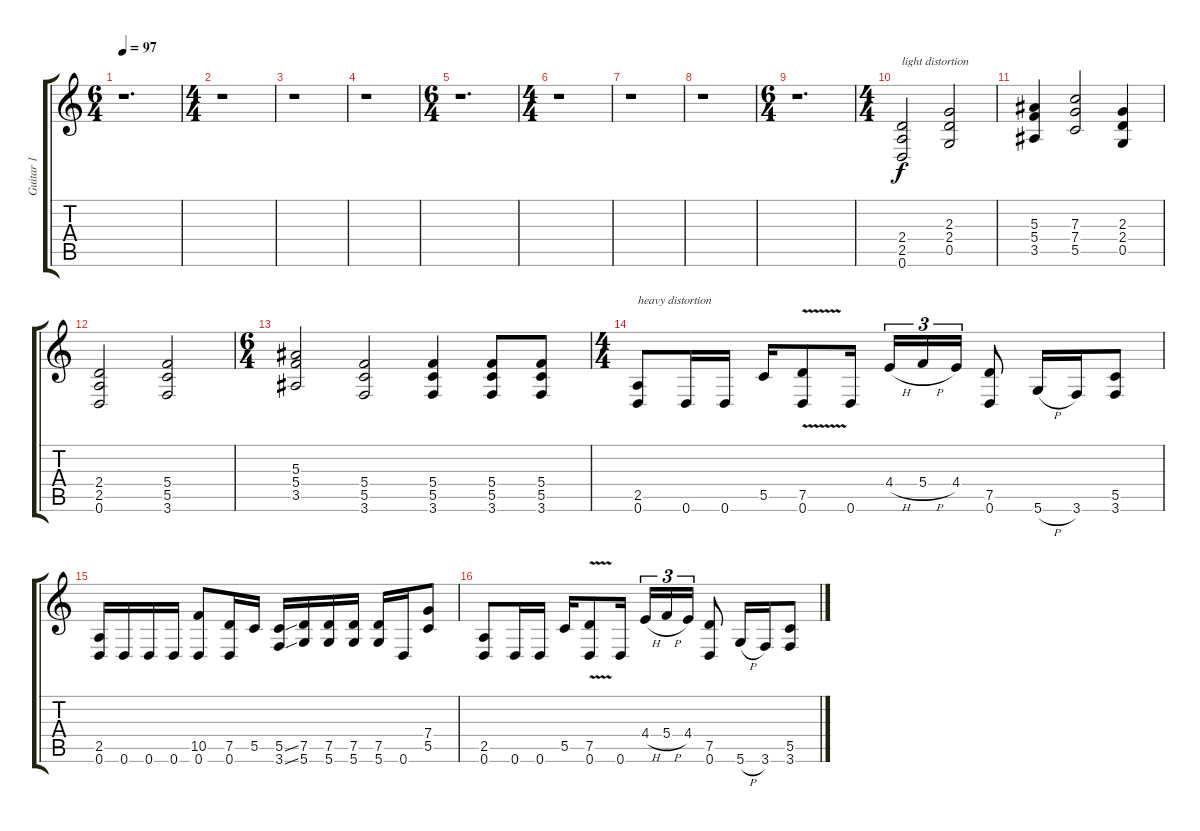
\track ("Guitar 1" "Guitar 1") {instrument overdrivenguitar}
\staff {score tabs}
\tuning (D4 A3 F3 C3 G2 D2) {hide}
\ts (6 4)
\tempo 97
\clef g2
\ks c
r.1{d dy f} |
\ts (4 4)
r.1 |
r.1 |
r.1 |
\ts (6 4)
r.1{d} |
\ts (4 4)
r.1 |
r.1 |
r.1 |
\ts (6 4)
r.1{d} |
\ts (4 4)
(2.4 2.5 0.6).2{txt "light distortion" volume 9} (2.3 2.4 0.5).2 |
(5.3 5.4 3.5).4 (7.3 7.4 5.5).2 (2.3 2.4 0.5).4 |
(2.4 2.5 0.6).2 (5.4 5.5 3.6).2 |
\ts (6 4)
(5.3 5.4 3.5).2 (5.4 5.5 3.6).2{volume 14} (5.4 5.5 3.6).4 (5.4 5.5 3.6).8 (5.4 5.5 3.6).8{volume 15 instrument distortionguitar} |
\ts (4 4)
(2.5 0.6).8{txt "heavy distortion"} 0.6.16 0.6.16 5.5.16 (7.5{v} 0.6{v}).8 0.6.16 4.4{h}.16{tu (3 2)} 5.4{h}.16{tu (3 2)} 4.4.16{tu (3 2)} (7.5 0.6).8 5.6{h}.16 3.6.16 (5.5 3.6).8 |
(2.5 0.6).16 0.6.16 0.6.16 0.6.16 (10.5 0.6).8 (7.5 0.6).16 5.5.16 (5.5{ss} 3.6{ss}).16 (7.5 5.6).16 (7.5 5.6).16 (7.5 5.6).16 (7.5 5.6).16 0.6.16 (7.4 5.5).8 |
(2.5 0.6).8 0.6.16 0.6.16 5.5.16 (7.5{v} 0.6{v}).8 0.6.16 4.4{h}.16{tu (3 2)} 5.4{h}.16{tu (3 2)} 4.4.16{tu (3 2)} (7.5 0.6).8 5.6{h}.16 3.6.16 (5.5 3.6).8
